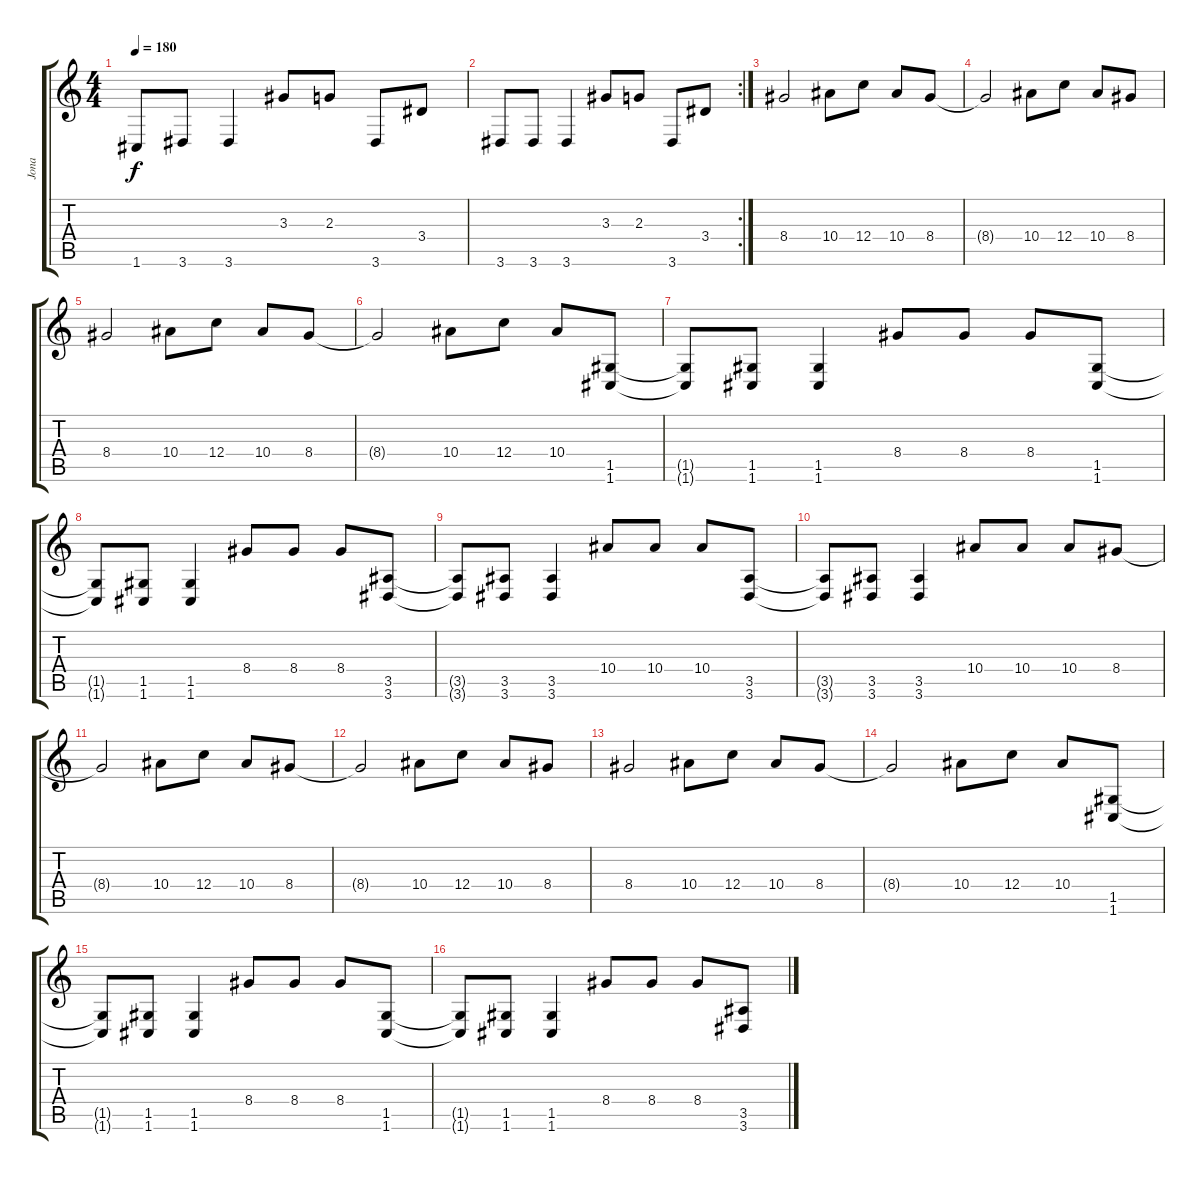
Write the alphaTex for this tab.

\track ("Jona" "Jona") {instrument distortionguitar}
\staff {score tabs}
\tuning (D4 A3 F3 C3 G2 C2) {hide}
\ts (4 4)
\tempo 180
\clef g2
\ks c
1.6.8{dy f} 3.6.8 3.6.4 3.3.8 2.3.8 3.6.8 3.4.8 |
\rc 2
3.6.8 3.6.8 3.6.4 3.3.8 2.3.8 3.6.8 3.4.8 |
8.4.2 10.4.8 12.4.8 10.4.8 8.4.8 |
8.4{t}.2 10.4.8 12.4.8 10.4.8 8.4.8 |
8.4.2 10.4.8 12.4.8 10.4.8 8.4.8 |
8.4{t}.2 10.4.8 12.4.8 10.4.8 (1.5 1.6).8 |
(1.5{t} 1.6{t}).8 (1.5 1.6).8 (1.5 1.6).4 8.4.8 8.4.8 8.4.8 (1.5 1.6).8 |
(1.5{t} 1.6{t}).8 (1.5 1.6).8 (1.5 1.6).4 8.4.8 8.4.8 8.4.8 (3.5 3.6).8 |
(3.5{t} 3.6{t}).8 (3.5 3.6).8 (3.5 3.6).4 10.4.8 10.4.8 10.4.8 (3.5 3.6).8 |
(3.5{t} 3.6{t}).8 (3.5 3.6).8 (3.5 3.6).4 10.4.8 10.4.8 10.4.8 8.4.8 |
8.4{t}.2 10.4.8 12.4.8 10.4.8 8.4.8 |
8.4{t}.2 10.4.8 12.4.8 10.4.8 8.4.8 |
8.4.2 10.4.8 12.4.8 10.4.8 8.4.8 |
8.4{t}.2 10.4.8 12.4.8 10.4.8 (1.5 1.6).8 |
(1.5{t} 1.6{t}).8 (1.5 1.6).8 (1.5 1.6).4 8.4.8 8.4.8 8.4.8 (1.5 1.6).8 |
(1.5{t} 1.6{t}).8 (1.5 1.6).8 (1.5 1.6).4 8.4.8 8.4.8 8.4.8 (3.5 3.6).8
